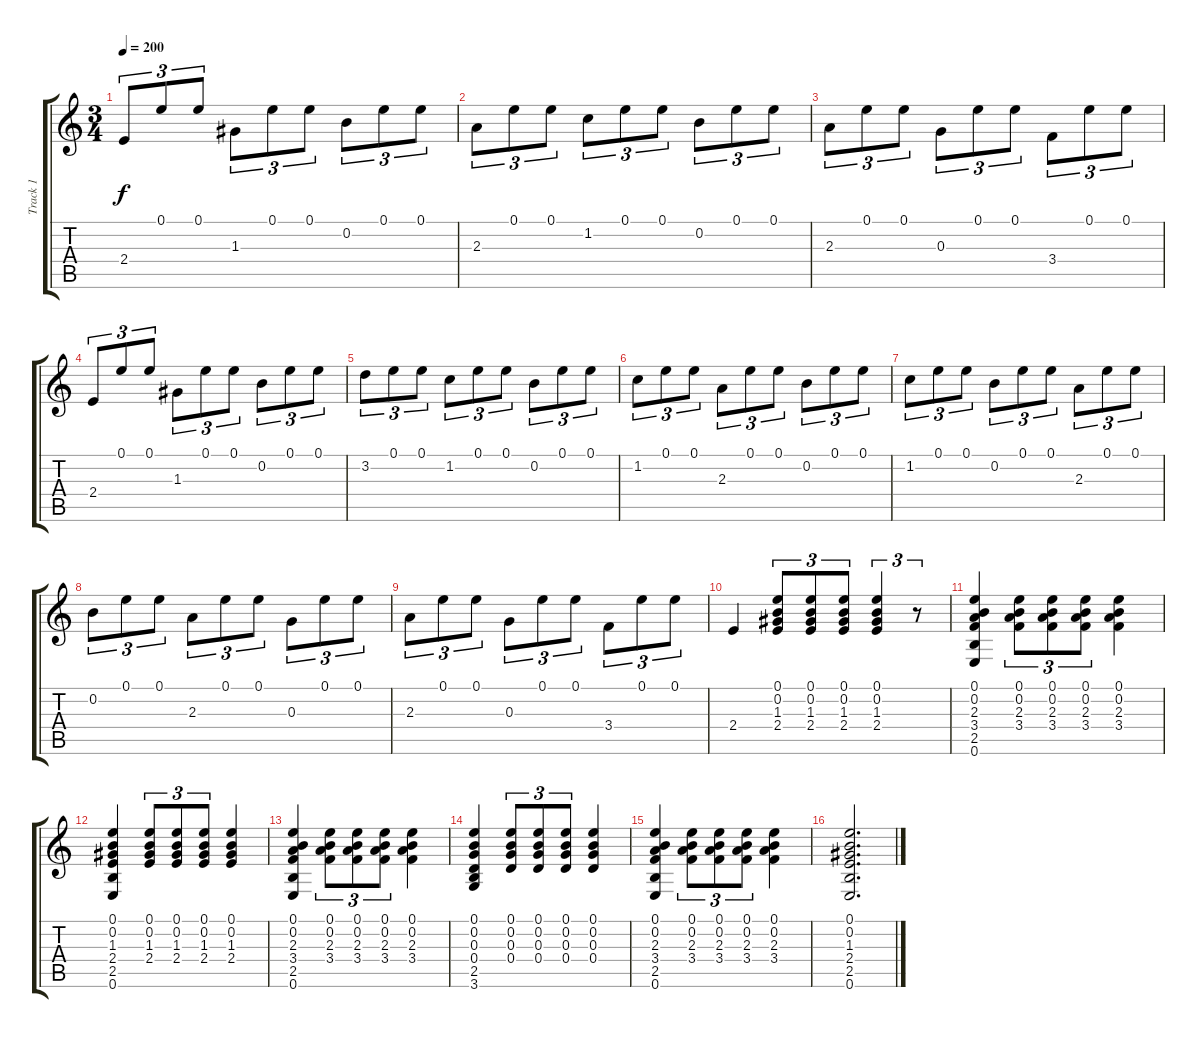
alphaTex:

\track ("Track 1" "Track 1") {instrument acousticguitarnylon}
\staff {score tabs}
\tuning (E4 B3 G3 D3 A2 E2) {hide}
\ts (3 4)
\tempo 200
\clef g2
\ks c
2.4.8{tu (3 2) dy f} 0.1.8{tu (3 2)} 0.1.8{tu (3 2)} 1.3.8{tu (3 2)} 0.1.8{tu (3 2)} 0.1.8{tu (3 2)} 0.2.8{tu (3 2)} 0.1.8{tu (3 2)} 0.1.8{tu (3 2)} |
2.3.8{tu (3 2)} 0.1.8{tu (3 2)} 0.1.8{tu (3 2)} 1.2.8{tu (3 2)} 0.1.8{tu (3 2)} 0.1.8{tu (3 2)} 0.2.8{tu (3 2)} 0.1.8{tu (3 2)} 0.1.8{tu (3 2)} |
2.3.8{tu (3 2)} 0.1.8{tu (3 2)} 0.1.8{tu (3 2)} 0.3.8{tu (3 2)} 0.1.8{tu (3 2)} 0.1.8{tu (3 2)} 3.4.8{tu (3 2)} 0.1.8{tu (3 2)} 0.1.8{tu (3 2)} |
2.4.8{tu (3 2)} 0.1.8{tu (3 2)} 0.1.8{tu (3 2)} 1.3.8{tu (3 2)} 0.1.8{tu (3 2)} 0.1.8{tu (3 2)} 0.2.8{tu (3 2)} 0.1.8{tu (3 2)} 0.1.8{tu (3 2)} |
3.2.8{tu (3 2)} 0.1.8{tu (3 2)} 0.1.8{tu (3 2)} 1.2.8{tu (3 2)} 0.1.8{tu (3 2)} 0.1.8{tu (3 2)} 0.2.8{tu (3 2)} 0.1.8{tu (3 2)} 0.1.8{tu (3 2)} |
1.2.8{tu (3 2)} 0.1.8{tu (3 2)} 0.1.8{tu (3 2)} 2.3.8{tu (3 2)} 0.1.8{tu (3 2)} 0.1.8{tu (3 2)} 0.2.8{tu (3 2)} 0.1.8{tu (3 2)} 0.1.8{tu (3 2)} |
1.2.8{tu (3 2)} 0.1.8{tu (3 2)} 0.1.8{tu (3 2)} 0.2.8{tu (3 2)} 0.1.8{tu (3 2)} 0.1.8{tu (3 2)} 2.3.8{tu (3 2)} 0.1.8{tu (3 2)} 0.1.8{tu (3 2)} |
0.2.8{tu (3 2)} 0.1.8{tu (3 2)} 0.1.8{tu (3 2)} 2.3.8{tu (3 2)} 0.1.8{tu (3 2)} 0.1.8{tu (3 2)} 0.3.8{tu (3 2)} 0.1.8{tu (3 2)} 0.1.8{tu (3 2)} |
2.3.8{tu (3 2)} 0.1.8{tu (3 2)} 0.1.8{tu (3 2)} 0.3.8{tu (3 2)} 0.1.8{tu (3 2)} 0.1.8{tu (3 2)} 3.4.8{tu (3 2)} 0.1.8{tu (3 2)} 0.1.8{tu (3 2)} |
2.4.4 (0.1 0.2 1.3 2.4).8{tu (3 2)} (0.1 0.2 1.3 2.4).8{tu (3 2)} (0.1 0.2 1.3 2.4).8{tu (3 2)} (0.1 0.2 1.3 2.4).4{tu (3 2)} r.8{tu (3 2)} |
(0.1 0.2 2.3 3.4 2.5 0.6).4 (0.1 0.2 2.3 3.4).8{tu (3 2)} (0.1 0.2 2.3 3.4).8{tu (3 2)} (0.1 0.2 2.3 3.4).8{tu (3 2)} (0.1 0.2 2.3 3.4).4 |
(0.1 0.2 1.3 2.4 2.5 0.6).4 (0.1 0.2 1.3 2.4).8{tu (3 2)} (0.1 0.2 1.3 2.4).8{tu (3 2)} (0.1 0.2 1.3 2.4).8{tu (3 2)} (0.1 0.2 1.3 2.4).4 |
(0.1 0.2 2.3 3.4 2.5 0.6).4 (0.1 0.2 2.3 3.4).8{tu (3 2)} (0.1 0.2 2.3 3.4).8{tu (3 2)} (0.1 0.2 2.3 3.4).8{tu (3 2)} (0.1 0.2 2.3 3.4).4 |
(0.1 0.2 0.3 0.4 2.5 3.6).4 (0.1 0.2 0.3 0.4).8{tu (3 2)} (0.1 0.2 0.3 0.4).8{tu (3 2)} (0.1 0.2 0.3 0.4).8{tu (3 2)} (0.1 0.2 0.3 0.4).4 |
(0.1 0.2 2.3 3.4 2.5 0.6).4 (0.1 0.2 2.3 3.4).8{tu (3 2)} (0.1 0.2 2.3 3.4).8{tu (3 2)} (0.1 0.2 2.3 3.4).8{tu (3 2)} (0.1 0.2 2.3 3.4).4 |
(0.1 0.2 1.3 2.4 2.5 0.6).2{d}
